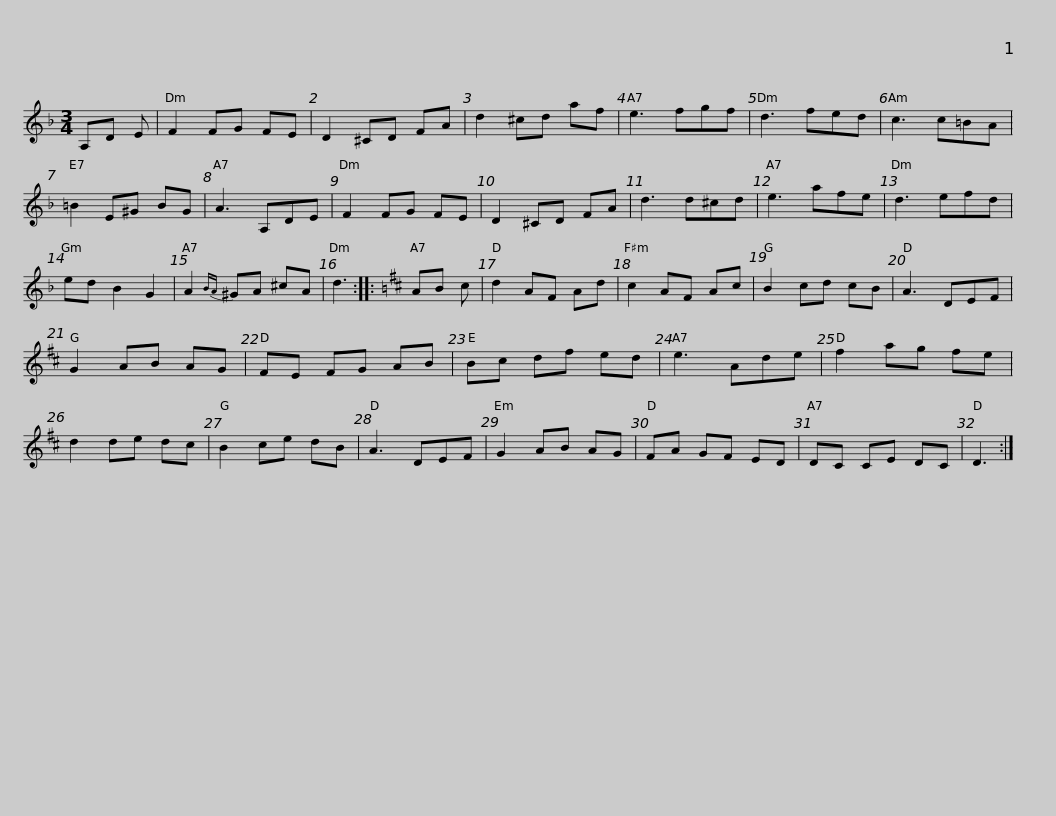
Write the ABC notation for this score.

X:1
L:1/8
M:3/4
I:linebreak $
K:Dmin
V:1 treble
V:1
 A,D E | F2 FG FE | D2 ^CD FA | d2 ^cd af | e3 fgf | %5
 d3 fed | c3 c=BA | =B2 E^G BG |$ A3 A,DE | F2 FG FE | %10
 D2 ^CD FA | d3 d^cd | e3 afe | d3 efd | ed B2 G2 | %15
 A2{BA} ^GA ^cA |$ d3 ::[K:D] AB c | d2 AF Ad | c2 AF Ac | %20
 B2 cd cB | A3 DEF | G2 AB AG | FE FG AB | Bc df ed |$ %25
 e3 Ade | f2 ag fe | d2 de dc | B2 ce dB | A3 DEF | %30
 G2 AB AG | FA GF ED | DC CE DC |$ D3 :| %34
